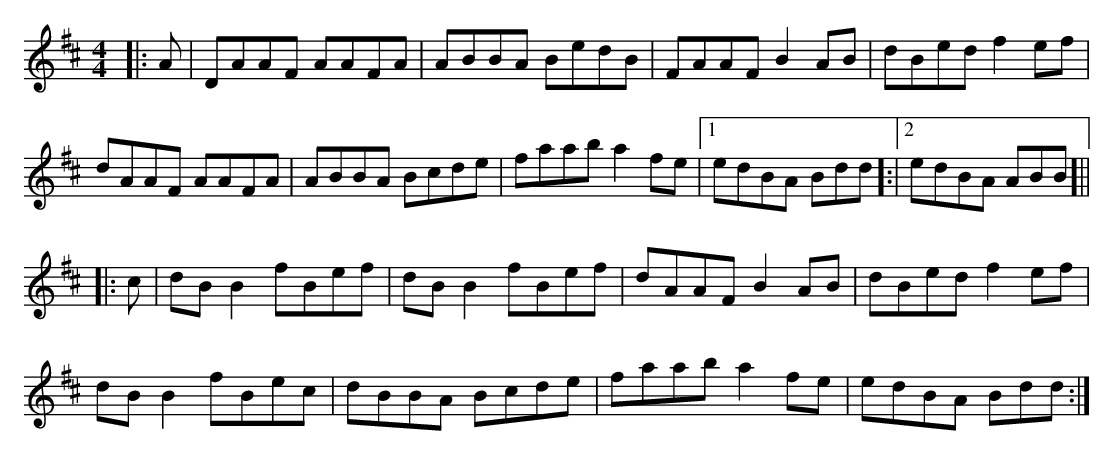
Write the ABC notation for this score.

X:1
M:4/4
K:D
|:A|DAAF AAFA|ABBA BedB|FAAF B2AB|dBed f2 ef|
dAAF AAFA|ABBA Bcde|faab a2 fe|1 edBA Bdd]:|2 edBA ABB]||
|:c|dB B2 fBef|dB B2 fBef|dAAF B2AB|dBed f2ef|
dB B2 fBec|dBBA Bcde|faab a2 fe|edBA Bdd:|
